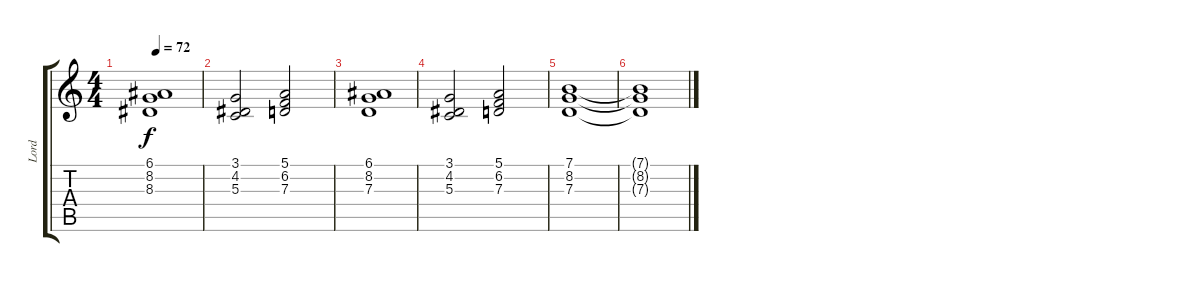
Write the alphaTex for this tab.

\track ("Lord" "Lord") {instrument drawbarorgan}
\staff {score tabs}
\tuning (E4 B3 G3 D3 A2 E2) {hide}
\ts (4 4)
\tempo 72
\clef g2
\ks c
(6.1 8.2 8.3).1{dy f} |
(3.1 4.2 5.3).2 (5.1 6.2 7.3).2 |
(6.1 8.2 7.3).1 |
(3.1 4.2 5.3).2 (5.1 6.2 7.3).2 |
(7.1 8.2 7.3).1{volume 0} |
(7.1{t} 8.2{t} 7.3{t}).1
